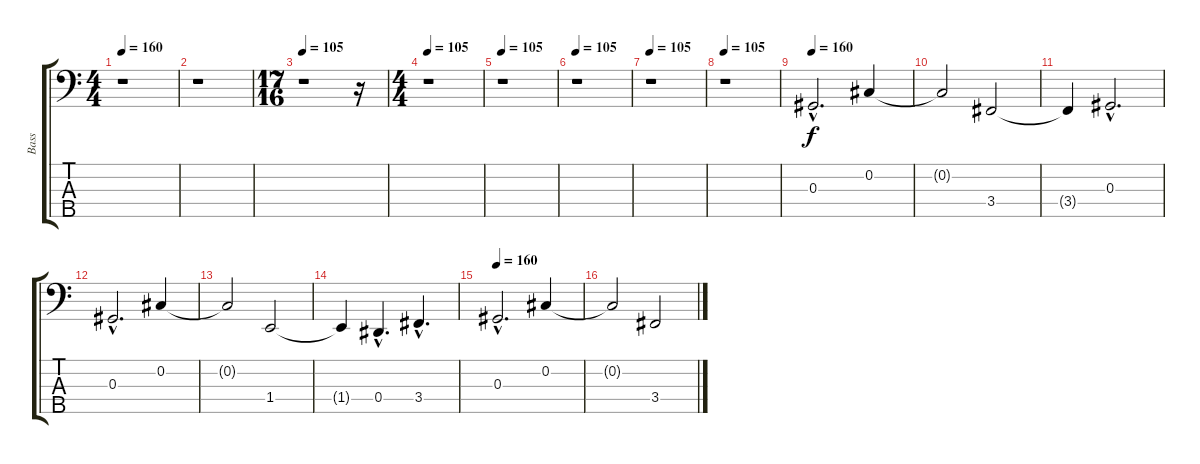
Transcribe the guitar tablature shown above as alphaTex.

\track ("Bass" "Bass") {instrument electricbasspick}
\staff {score tabs}
\tuning (Gb2 Db2 Ab1 Eb1 Bb0) {hide}
\ts (4 4)
\tempo 160
\tempo 105
\tempo 160
\clef f4
\ks c
r.1{dy f instrument electricbasspick} |
r.1 |
\ts (17 16)
\tempo 105
r.1 r.16 |
\ts (4 4)
\tempo 105
r.1 |
\tempo 105
r.1 |
\tempo 105
r.1 |
\tempo 105
r.1 |
\tempo 105
r.1 |
\tempo 160
0.3{hac}.2{d} 0.2.4 |
0.2{t}.2 3.4.2 |
3.4{t}.4 0.3{hac}.2{d} |
0.3{hac}.2{d} 0.2.4 |
0.2{t}.2 1.4.2 |
1.4{t}.4 0.4{hac}.4{d} 3.4{hac}.4{d} |
\tempo 160
0.3{hac}.2{d} 0.2.4 |
0.2{t}.2 3.4.2
